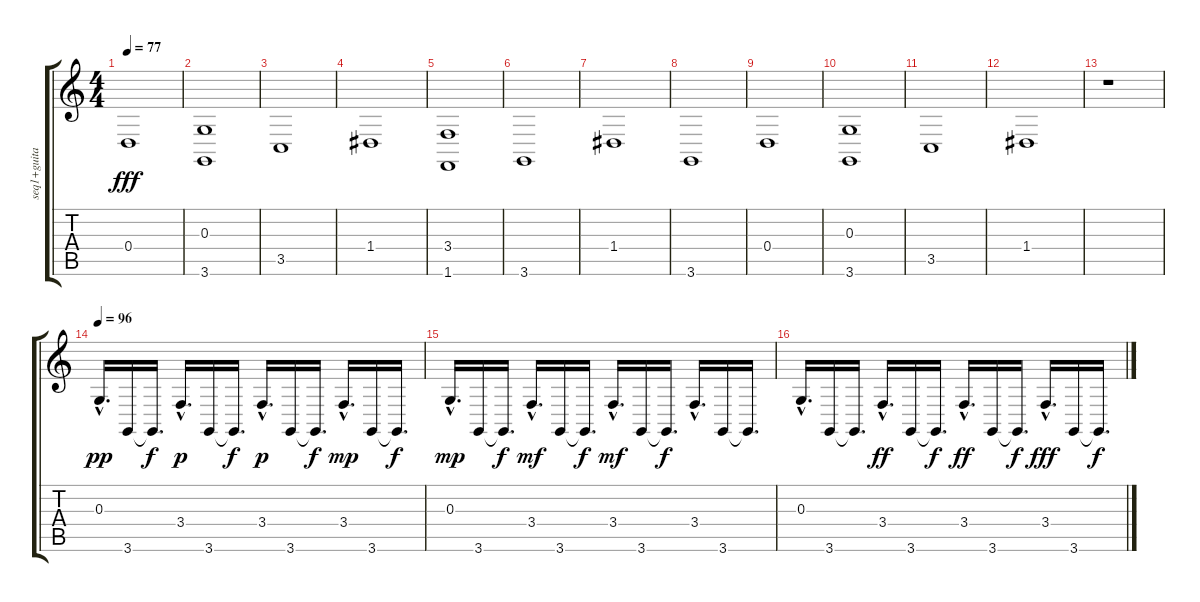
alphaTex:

\track ("seq1+guitar" "seq1+guita") {instrument electricpiano1}
\staff {score tabs}
\tuning (E4 B3 G3 D3 A2 E2) {hide}
\ts (4 4)
\tempo 77
\clef g2
\ks c
0.4.1{dy fff} |
(0.3 3.6).1 |
3.5.1 |
1.4.1 |
(3.4 1.6).1 |
3.6.1 |
1.4.1 |
3.6.1 |
0.4.1 |
(0.3 3.6).1 |
3.5.1 |
1.4.1 |
r.1 |
\tempo 96
0.3{hac}.16{d dy pp volume 12 instrument electricpiano1} 3.6.16 3.6{t}.16{d dy f} 3.4{hac}.16{d dy p} 3.6.16 3.6{t}.16{d dy f} 3.4{hac}.16{d dy p} 3.6.16 3.6{t}.16{d dy f} 3.4{hac}.16{d dy mp} 3.6.16 3.6{t}.16{d dy f} |
0.3{hac}.16{d dy mp} 3.6.16 3.6{t}.16{d dy f} 3.4{hac}.16{d dy mf} 3.6.16 3.6{t}.16{d dy f} 3.4{hac}.16{d dy mf} 3.6.16 3.6{t}.16{d dy f} 3.4{hac}.16{d} 3.6.16 3.6{t}.16{d} |
0.3{hac}.16{d} 3.6.16 3.6{t}.16{d} 3.4{hac}.16{d dy ff} 3.6.16 3.6{t}.16{d dy f} 3.4{hac}.16{d dy ff} 3.6.16 3.6{t}.16{d dy f} 3.4{hac}.16{d dy fff} 3.6.16 3.6{t}.16{d dy f}
